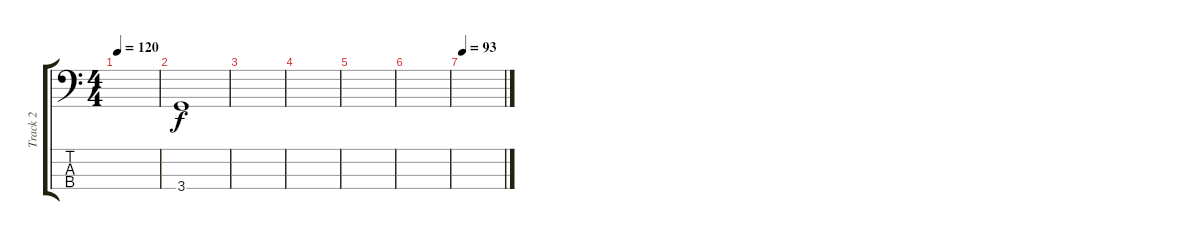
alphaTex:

\track ("Track 2" "Track 2") {instrument electricbassfinger}
\staff {score tabs}
\tuning (G2 D2 A1 E1) {hide}
\ts (4 4)
\tempo 120
\clef f4
\ks c
|
3.4.1{dy f} |
|
|
|
|
\tempo 93
